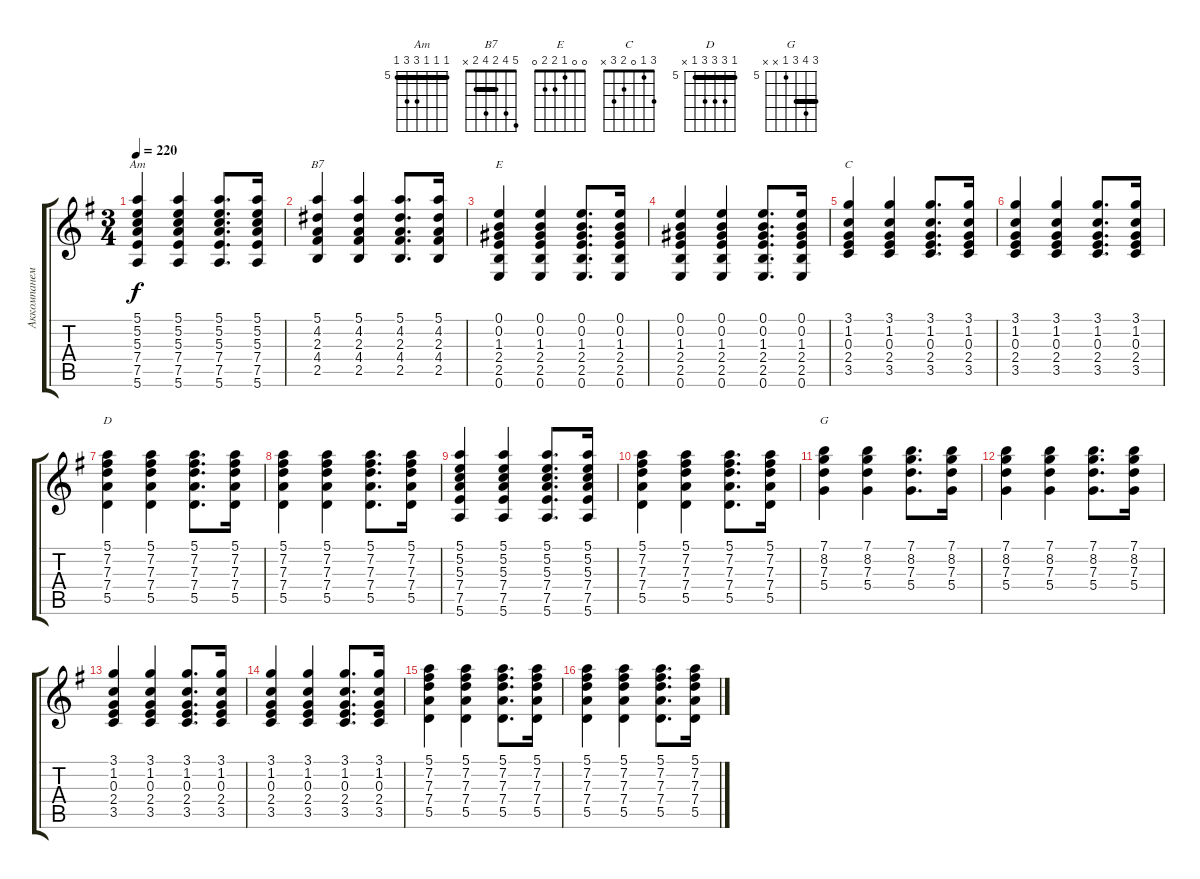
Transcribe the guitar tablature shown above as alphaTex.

\track ("Аккомпанемент" "Аккомпанем") {instrument acousticguitarsteel}
\staff {score tabs}
\tuning (E4 B3 G3 D3 A2 E2) {hide}
\chord ("Am" 5 5 5 7 7 5) {firstfret 5 barre 5}
\chord ("B7" 5 4 2 4 2 x) {barre 2}
\chord ("E" 0 0 1 2 2 0)
\chord ("C" 3 1 0 2 3 x)
\chord ("D" 5 7 7 7 5 x) {firstfret 5 barre 5}
\chord ("G" 7 8 7 5 x x) {firstfret 5 barre 7}
\ts (3 4)
\tempo 220
\clef g2
\ks eminor
(5.1 5.2 5.3 7.4 7.5 5.6).4{ch "Am" dy f} (5.1 5.2 5.3 7.4 7.5 5.6).4 (5.1 5.2 5.3 7.4 7.5 5.6).8{d} (5.1 5.2 5.3 7.4 7.5 5.6).16 |
(5.1 4.2 2.3 4.4 2.5).4{ch "B7"} (5.1 4.2 2.3 4.4 2.5).4 (5.1 4.2 2.3 4.4 2.5).8{d} (5.1 4.2 2.3 4.4 2.5).16 |
(0.1 0.2 1.3 2.4 2.5 0.6).4{ch "E"} (0.1 0.2 1.3 2.4 2.5 0.6).4 (0.1 0.2 1.3 2.4 2.5 0.6).8{d} (0.1 0.2 1.3 2.4 2.5 0.6).16 |
(0.1 0.2 1.3 2.4 2.5 0.6).4 (0.1 0.2 1.3 2.4 2.5 0.6).4 (0.1 0.2 1.3 2.4 2.5 0.6).8{d} (0.1 0.2 1.3 2.4 2.5 0.6).16 |
(3.1 1.2 0.3 2.4 3.5).4{ch "C"} (3.1 1.2 0.3 2.4 3.5).4 (3.1 1.2 0.3 2.4 3.5).8{d} (3.1 1.2 0.3 2.4 3.5).16 |
(3.1 1.2 0.3 2.4 3.5).4 (3.1 1.2 0.3 2.4 3.5).4 (3.1 1.2 0.3 2.4 3.5).8{d} (3.1 1.2 0.3 2.4 3.5).16 |
(5.1 7.2 7.3 7.4 5.5).4{ch "D"} (5.1 7.2 7.3 7.4 5.5).4 (5.1 7.2 7.3 7.4 5.5).8{d} (5.1 7.2 7.3 7.4 5.5).16 |
(5.1 7.2 7.3 7.4 5.5).4 (5.1 7.2 7.3 7.4 5.5).4 (5.1 7.2 7.3 7.4 5.5).8{d} (5.1 7.2 7.3 7.4 5.5).16 |
(5.1 5.2 5.3 7.4 7.5 5.6).4 (5.1 5.2 5.3 7.4 7.5 5.6).4 (5.1 5.2 5.3 7.4 7.5 5.6).8{d} (5.1 5.2 5.3 7.4 7.5 5.6).16 |
(5.1 7.2 7.3 7.4 5.5).4 (5.1 7.2 7.3 7.4 5.5).4 (5.1 7.2 7.3 7.4 5.5).8{d} (5.1 7.2 7.3 7.4 5.5).16 |
(7.1 8.2 7.3 5.4).4{ch "G"} (7.1 8.2 7.3 5.4).4 (7.1 8.2 7.3 5.4).8{d} (7.1 8.2 7.3 5.4).16 |
(7.1 8.2 7.3 5.4).4 (7.1 8.2 7.3 5.4).4 (7.1 8.2 7.3 5.4).8{d} (7.1 8.2 7.3 5.4).16 |
(3.1 1.2 0.3 2.4 3.5).4 (3.1 1.2 0.3 2.4 3.5).4 (3.1 1.2 0.3 2.4 3.5).8{d} (3.1 1.2 0.3 2.4 3.5).16 |
(3.1 1.2 0.3 2.4 3.5).4 (3.1 1.2 0.3 2.4 3.5).4 (3.1 1.2 0.3 2.4 3.5).8{d} (3.1 1.2 0.3 2.4 3.5).16 |
(5.1 7.2 7.3 7.4 5.5).4 (5.1 7.2 7.3 7.4 5.5).4 (5.1 7.2 7.3 7.4 5.5).8{d} (5.1 7.2 7.3 7.4 5.5).16 |
(5.1 7.2 7.3 7.4 5.5).4 (5.1 7.2 7.3 7.4 5.5).4 (5.1 7.2 7.3 7.4 5.5).8{d} (5.1 7.2 7.3 7.4 5.5).16
